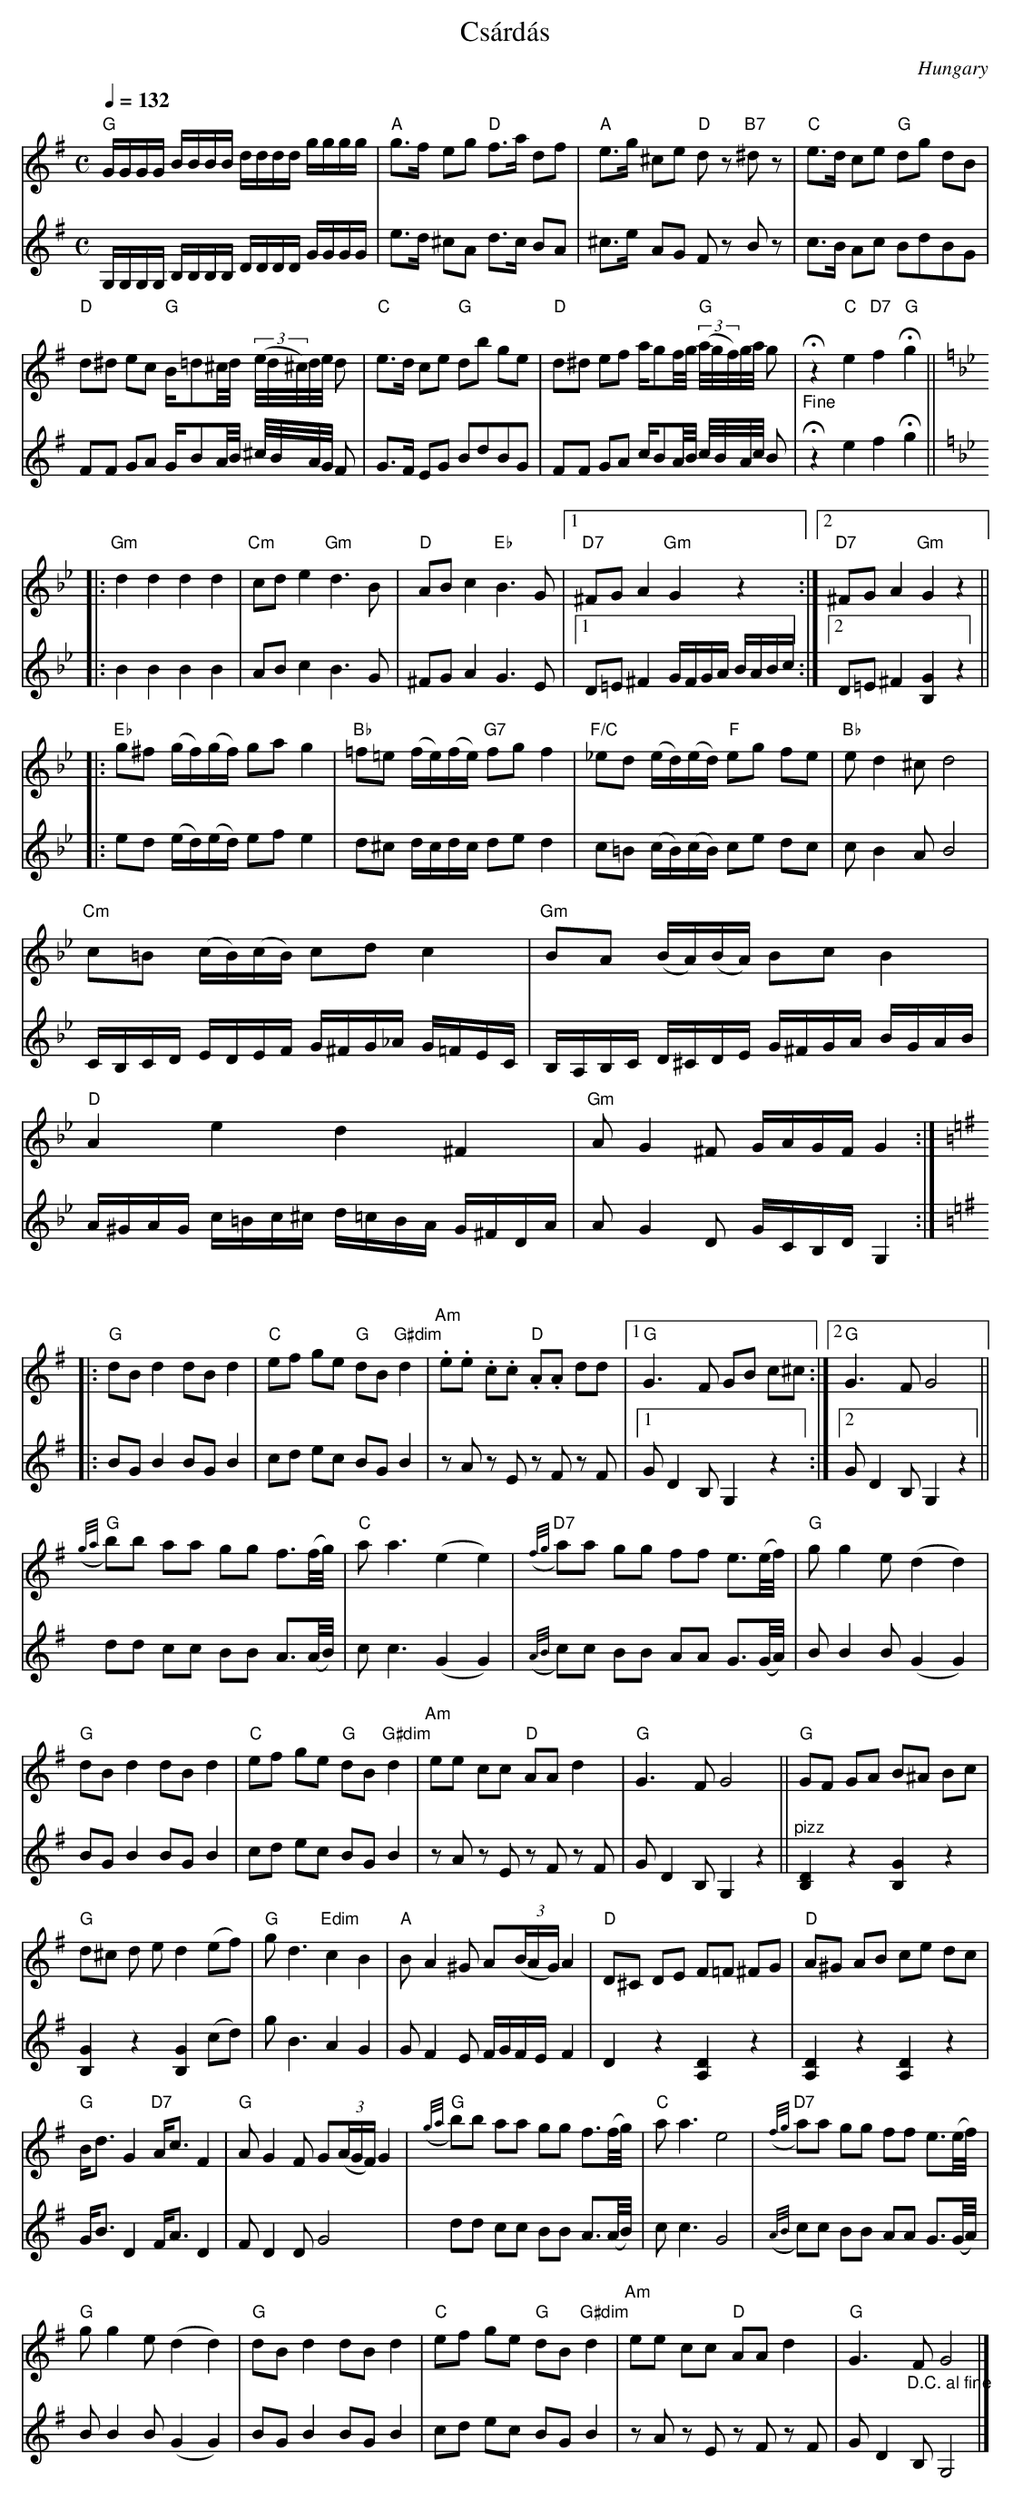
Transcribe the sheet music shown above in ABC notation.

X:1
T:Cs\'ard\'as
O:Hungary
M:C
L:1/8
Q:1/4=132
K:G
V:1
"G"G/G/G/G/ B/B/B/B/ d/d/d/d/ g/g/g/g/|"A"g>f eg "D"f>a df|\
"A"e>g ^ce "D"d z "B7"^d z|"C"e>d ce "G"dg dB|
V:2
G,/G,/G,/G,/ B,/B,/B,/B,/ D/D/D/D/ G/G/G/G/|e>d ^cA d>c BA|\
^c>e AG F z B z|c>B Ac BdBG|
V:1
"D"d^d ec "G"B/=d^c/4d/4 (3(e/4d/4^c/4)d/4e/4 d|"C"e>d ce "G"db ge|\
"D"d^d ef a/gf/4g/4"G" (3(a/4g/4f/4)g/4a/4 g|\
"_Fine"Hz2 "C"e2 "D7"f2 "G"Hg2||
V:2
FF GA G/BA/4B/4 ^c/4B/4A/4G/4 F|G>F EG BdBG|\
FF GA c/BA/4B/4 c/4B/4A/4c/4 B|Hz2 e2 f2 Hg2||
V:1
K:Gm
|:"Gm"d2d2 d2d2|"Cm"cde2 "Gm"d3B|\
"D"AB c2 "Eb"B3G|[1"D7"^FGA2 "Gm"G2 z2:|[2"D7"^FGA2 "Gm"G2 z2||
V:2
K:Gm
|:B2B2 B2B2|ABc2 B3G|\
^FGA2 G3E|[1D=E^F2 G/F/G/A/ B/A/B/c/:|[2D=E^F2 [B,2G2] z2||
V:1
|:"Eb"g^f (g/f/)(g/f/) gag2|"Bb"=f=e (f/e/)(f/e/) "G7"fgf2|\
"F/C"_ed (e/d/)(e/d/) "F"eg fe|"Bb"ed2^c d4|
V:2
|:ed (e/d/)(e/d/) efe2|d^c d/c/d/c/ ded2|c=B (c/B/)(c/B/) ce dc|cB2A B4|
V:1
"Cm"c=B (c/B/)(c/B/) cdc2|"Gm"BA (B/A/)(B/A/) BcB2|\
"D"A2e2 d2^F2|"Gm"AG2^F G/A/G/F/G2:|
V:2
C/B,/C/D/ E/D/E/F/ G/^F/G/_A/ G/=F/E/C/|\
B,/A,/B,/C/ D/^C/D/E/ G/^F/G/A/ B/G/A/B/|\
A/^G/A/G/ c/=B/c/^c/ d/=c/B/A/ G/^F/D/A/|AG2D G/C/B,/D/ G,2:|
V:1
K:G
|:"G"dBd2 dBd2|"C"ef ge "G"dB "G#dim"d2|\
"Am".e.e .c.c "D".A.A dd|[1"G"G3F GB c^c:|[2"G"G3F G4||
V:2
K:G
|:BGB2 BGB2|cd ec BGB2|z A z E z F z F|[1GD2B, G,2 z2:|[2GD2B, G,2 z2||
V:1
({g/a/}"G"b)b aa gg f3/2(f/4g/4)|"C"aa3 (e2e2)|\
({f/g/}"D7"a)a gg ff e3/2(e/4f/4)|"G"gg2e (d2d2)|
V:2
dd cc BB A3/2(A/4B/4)|cc3 (G2G2)|({A/B/}c)c BB AA G3/2(G/4A/4)|BB2B (G2G2)|
V:1
"G"dBd2 dBd2|"C"ef ge "G"dB "G#dim"d2|"Am"ee cc "D"AA d2|\
"G"G3F G4||"G"GF GA B^A Bc|
V:2
BGB2 BGB2|cd ec BGB2|z A z E z F z F|GD2B, G,2 z2||\
"^pizz"[B,2D2] z2 [B,2G2] z2|
V:1
"G"d^c d e d2(ef)|"G"gd3 "Edim"c2B2|"A"BA2^G A(3(B/A/G/)A2|\
"D"D^C DE F=F ^FG|"D"A^G AB ce dc|
V:2
[B,2G2] z2 [B,2G2](cd)|gB3 A2G2|GF2E F/G/F/E/F2|\
D2 z2 [A,2D2] z2|[A,2D2] z2 [A,2D2] z2|
V:1
"G"B<dG2 "D7"A<cF2|"G"AG2F G(3(A/G/F/)G2|\
({g/a/}"G"b)b aa gg f3/2(f/4g/4)|"C"aa3 e4|\
({f/g/}"D7"a)a gg ff e3/2(e/4f/4)|
V:2
G<BD2 F<AD2|FD2DG4|dd cc BB A3/2(A/4B/4)|cc3 G4|\
({A/B/}c)c BB AA G3/2(G/4A/4)|
V:1
"G"gg2e (d2d2)|"G"dBd2 dBd2|"C"ef ge "G"dB "G#dim"d2|\
"Am"ee cc "D"AA d2|"G"G3"_D.C. al fine"F G4|]
V:2
BB2B (G2G2)|BGB2 BGB2|cd ec BGB2|z A z E z F z F|GD2B, G,4|]
